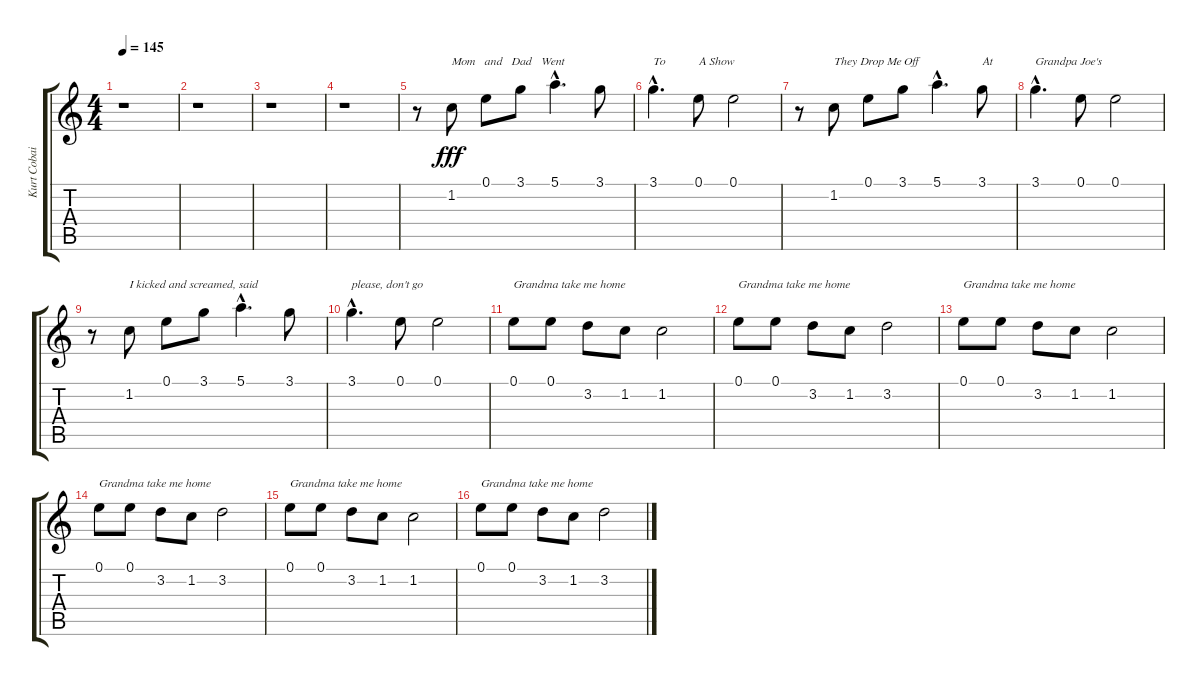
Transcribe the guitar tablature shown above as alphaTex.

\track ("Kurt Cobain - Vocals" "Kurt Cobai") {instrument overdrivenguitar}
\staff {score tabs}
\tuning (E4 B3 G3 D3 A2 E2) {hide}
\ts (4 4)
\tempo 145
\clef g2
\ks c
r.1{dy fff instrument overdrivenguitar} |
r.1 |
r.1 |
r.1 |
r.8 1.2.8{txt "Mom   and   Dad   Went"} 0.1.8 3.1.8 5.1{hac}.4{d} 3.1.8 |
3.1{hac}.4{d txt "To"} 0.1.8{txt "A Show"} 0.1.2 |
r.8 1.2.8{txt "They Drop Me Off"} 0.1.8 3.1.8 5.1{hac}.4{d} 3.1.8{txt "At"} |
3.1{hac}.4{d txt "Grandpa Joe's"} 0.1.8 0.1.2 |
r.8 1.2.8{txt "I kicked and screamed, said"} 0.1.8 3.1.8 5.1{hac}.4{d} 3.1.8 |
3.1{hac}.4{d txt "please, don't go"} 0.1.8 0.1.2 |
0.1.8{txt "Grandma take me home"} 0.1.8 3.2.8 1.2.8 1.2.2 |
0.1.8{txt "Grandma take me home"} 0.1.8 3.2.8 1.2.8 3.2.2 |
0.1.8{txt "Grandma take me home"} 0.1.8 3.2.8 1.2.8 1.2.2 |
0.1.8{txt "Grandma take me home"} 0.1.8 3.2.8 1.2.8 3.2.2 |
0.1.8{txt "Grandma take me home"} 0.1.8 3.2.8 1.2.8 1.2.2 |
0.1.8{txt "Grandma take me home"} 0.1.8 3.2.8 1.2.8 3.2.2
